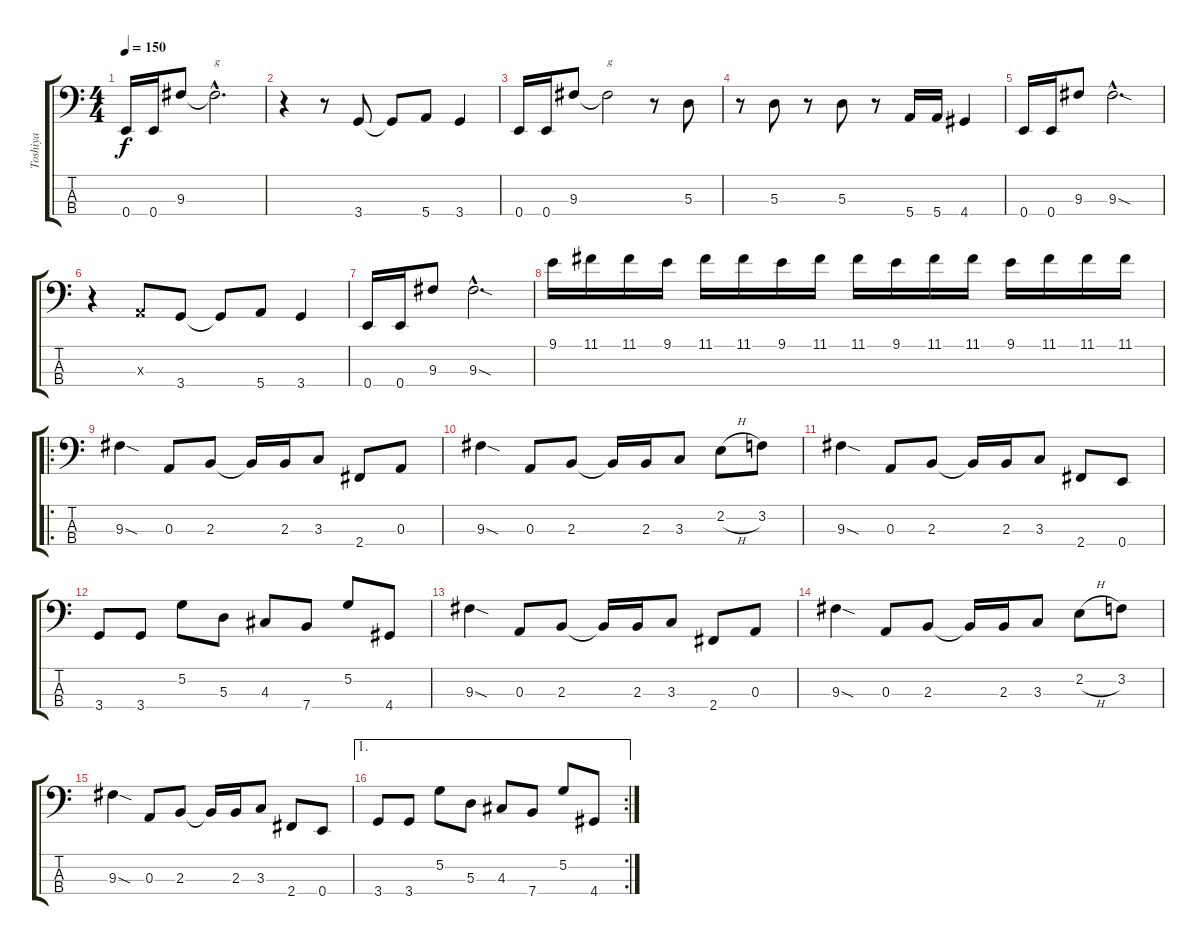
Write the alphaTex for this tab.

\track ("Toshiya" "Toshiya") {instrument electricbasspick}
\staff {score tabs}
\tuning (G2 D2 A1 E1) {hide}
\ts (4 4)
\tempo 150
\clef f4
\ks c
0.4.16{dy f instrument electricbasspick} 0.4.16 9.3.8 9.3{hac t}.2{d txt "g"} |
r.4 r.8 3.4.8 3.4{t}.8 5.4.8 3.4.4 |
0.4.16 0.4.16 9.3.8 9.3{t}.2{txt "g"} r.8 5.3.8 |
r.8 5.3.8 r.8 5.3.8 r.8 5.4.16 5.4.16 4.4.4 |
0.4.16 0.4.16 9.3.8 9.3{sod hac}.2{d} |
r.4 0.3{x}.8 3.4.8 3.4{t}.8 5.4.8 3.4.4 |
0.4.16 0.4.16 9.3.8 9.3{sod hac}.2{d} |
9.1.16 11.1.16 11.1.16 9.1.16 11.1.16 11.1.16 9.1.16 11.1.16 11.1.16 9.1.16 11.1.16 11.1.16 9.1.16 11.1.16 11.1.16 11.1.16 |
\ro
9.3{sod}.4 0.3.8 2.3.8 2.3{t}.16 2.3.16 3.3.8 2.4.8 0.3.8 |
9.3{sod}.4 0.3.8 2.3.8 2.3{t}.16 2.3.16 3.3.8 2.2{h}.8 3.2.8 |
9.3{sod}.4 0.3.8 2.3.8 2.3{t}.16 2.3.16 3.3.8 2.4.8 0.4.8 |
3.4.8 3.4.8 5.2.8 5.3.8 4.3.8 7.4.8 5.2.8 4.4.8 |
9.3{sod}.4 0.3.8 2.3.8 2.3{t}.16 2.3.16 3.3.8 2.4.8 0.3.8 |
9.3{sod}.4 0.3.8 2.3.8 2.3{t}.16 2.3.16 3.3.8 2.2{h}.8 3.2.8 |
9.3{sod}.4 0.3.8 2.3.8 2.3{t}.16 2.3.16 3.3.8 2.4.8 0.4.8 |
\ae 1
\rc 2
3.4.8 3.4.8 5.2.8 5.3.8 4.3.8 7.4.8 5.2.8 4.4.8
